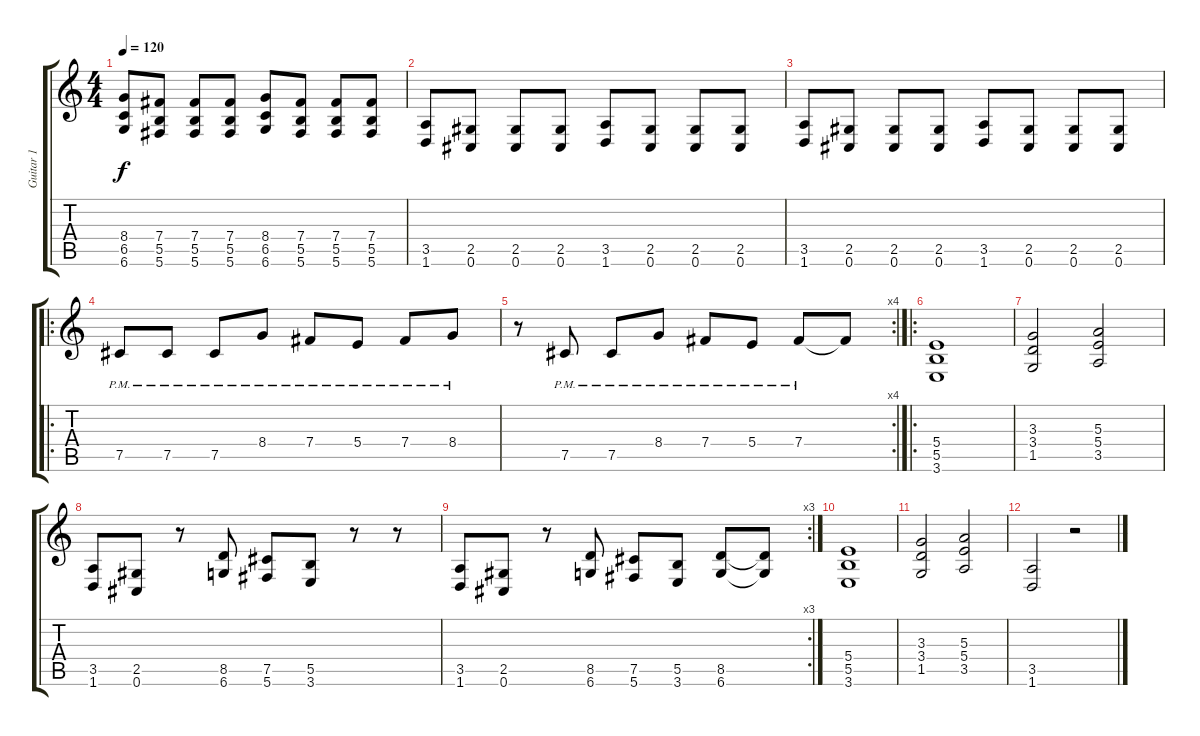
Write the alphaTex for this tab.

\track ("Guitar 1" "Guitar 1") {instrument distortionguitar}
\staff {score tabs}
\tuning (Db4 Ab3 E3 B2 Gb2 Db2) {hide}
\ts (4 4)
\tempo 120
\clef g2
\ks c
(8.4 6.5 6.6).8{dy f} (7.4 5.5 5.6).8 (7.4 5.5 5.6).8 (7.4 5.5 5.6).8 (8.4 6.5 6.6).8 (7.4 5.5 5.6).8 (7.4 5.5 5.6).8 (7.4 5.5 5.6).8 |
(3.5 1.6).8 (2.5 0.6).8 (2.5 0.6).8 (2.5 0.6).8 (3.5 1.6).8 (2.5 0.6).8 (2.5 0.6).8 (2.5 0.6).8 |
(3.5 1.6).8 (2.5 0.6).8 (2.5 0.6).8 (2.5 0.6).8 (3.5 1.6).8 (2.5 0.6).8 (2.5 0.6).8 (2.5 0.6).8 |
\ro
7.5{pm}.8 7.5{pm}.8 7.5{pm}.8 8.4{pm}.8 7.4{pm}.8 5.4{pm}.8 7.4{pm}.8 8.4{pm}.8 |
\rc 4
r.8 7.5{pm}.8 7.5{pm}.8 8.4{pm}.8 7.4{pm}.8 5.4{pm}.8 7.4{pm}.8 7.4{t}.8 |
\ro
(5.4 5.5 3.6).1 |
(3.3 3.4 1.5).2 (5.3 5.4 3.5).2 |
(3.5 1.6).8 (2.5 0.6).8 r.8 (8.5 6.6).8 (7.5 5.6).8 (5.5 3.6).8 r.8 r.8 |
\rc 3
(3.5 1.6).8 (2.5 0.6).8 r.8 (8.5 6.6).8 (7.5 5.6).8 (5.5 3.6).8 (8.5 6.6).8 (8.5{t} 6.6{t}).8 |
(5.4 5.5 3.6).1 |
(3.3 3.4 1.5).2 (5.3 5.4 3.5).2 |
(3.5 1.6).2 r.2
